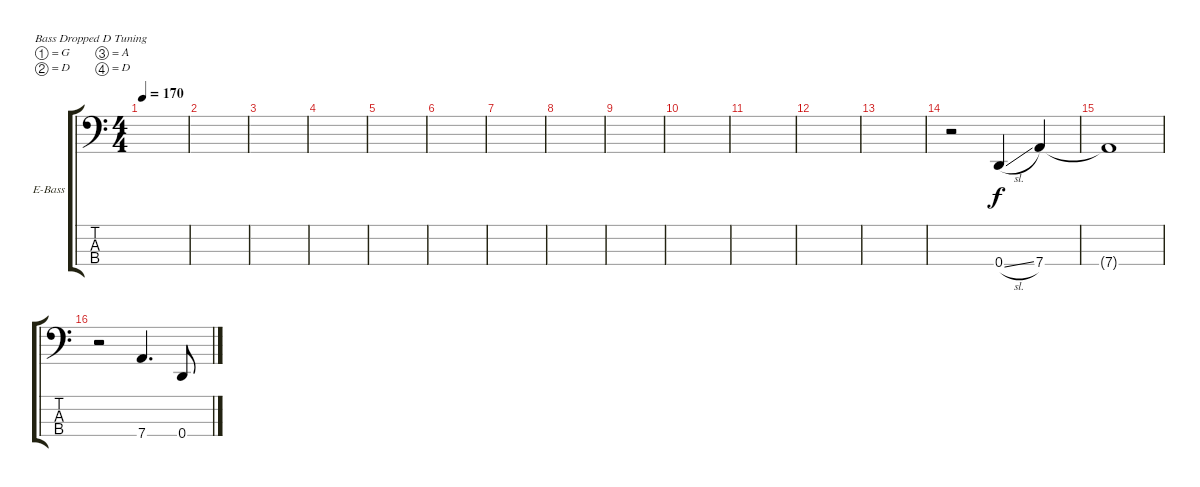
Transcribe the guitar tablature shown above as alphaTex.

\bracketExtendMode groupsimilarinstruments
\firstSystemTrackNameOrientation horizontal
\otherSystemsTrackNameOrientation horizontal
\track ("Electric Bass" "E-Bass") {instrument electricbassfinger}
\staff {score tabs}
\tuning (G2 D2 A1 D1)
\ts (4 4)
\tempo 170
\clef f4
\ks c
|
|
|
|
|
|
|
|
|
|
|
|
|
r.2 0.4{sl}.4 7.4.4 |
7.4{t}.1 |
r.2 7.4.4{d} 0.4.8
